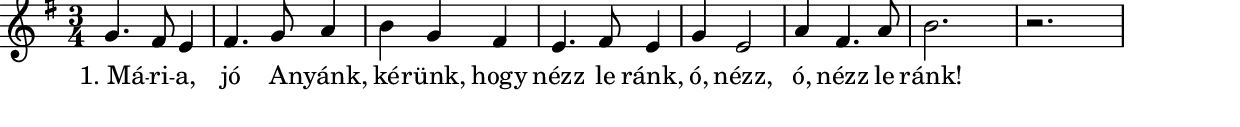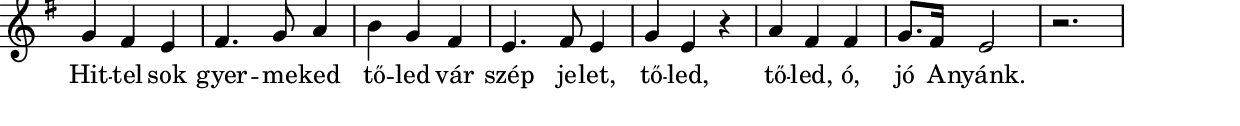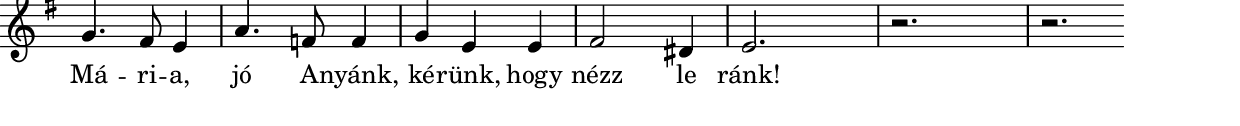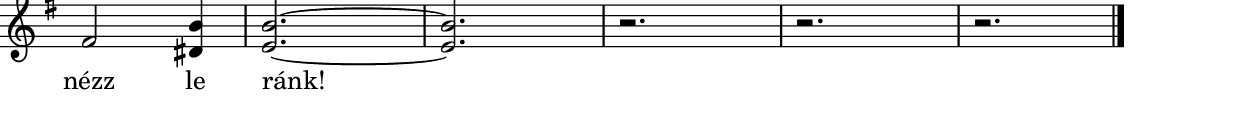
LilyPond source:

% MusicXML to Lilypond converter by Kovi

szovegAAA = \lyricmode {  "1. Má" -- "ri" -- "a," "jó" "A" -- "nyánk," "ké" -- "rünk," "hogy" "nézz" "le" "ránk," "ó," "nézz," "ó," "nézz" "le" "ránk!" "Hit" -- "tel" "sok" "gyer" -- "me" -- "ked" "tő" -- "led" "vár" "szép" "je" -- "let," "tő" -- "led," "tő" -- "led," "ó," "jó" "A" -- "nyánk." "Má" -- "ri" -- "a," "jó" "A" -- "nyánk," "ké" -- "rünk," "hogy" "nézz" "le" "ránk!" "nézz" "le" "ránk!"  }

% Analyzing...
% 1 parts
% 1 Staff
% forceBassClefActive = 
melody = {
% 65 notes in the part
% 1 voices

\new Staff
\new Voice {
% 65 notes
% 29 mesaures

% Measure 1
\clef "treble"
\key g \major
\time 3/4 
g'4. fis'8 e'4 
% Measure 2
fis'4. g'8 a'4 
% Measure 3
b'4 g'4 fis'4 
% Measure 4
e'4. fis'8 e'4 
% Measure 5
g'4 e'2 
% Measure 6
a'4 fis'4. a'8 
% Measure 7
b'2. 
% Measure 8
r2. 
% Measure 9
\break
g'4 fis'4 e'4 
% Measure 10
fis'4. g'8 a'4 
% Measure 11
b'4 g'4 fis'4 
% Measure 12
e'4. fis'8 e'4 
% Measure 13
g'4 e'4 r4 
% Measure 14
a'4 fis'4 fis'4 
% Measure 15
g'8. fis'16 e'2 
% Measure 16
r2. 
% Measure 17
\break
g'4. fis'8 e'4 
% Measure 18
a'4. f'8 f'4 
% Measure 19
g'4 e'4 e'4 
% Measure 20
fis'2 dis'4 
% Measure 21
e'2. 
% Measure 22
r2. 
% Measure 23
r2. \bar ":|" 
% Measure 24
\break
fis'2 <dis' b' >4 
% Measure 25
<e' b' >2.~ 
% Measure 26
<e' b' >2. 
% Measure 27
r2. 
% Measure 28
r2. 
% Measure 29
r2. \bar "|." 
} % voice
\addlyrics { \szovegAAA }

} % melody


harmonies = \chordmode {
% 26 chords
\germanChords
e4:m s4 s4 b4:7 s4 s4 e4:m s4 s4 a4 s4 s4 c4 s4 s4 d4 s4 s4 g4 s4 s4 b4:7 s4 s4 e4:m s4 s4 b4:7 s4 s4 e4:m s4 s4 a4 s4 s4 c4 s4 s4 d4 s4 s4 e4:m s4 s4 s4 s4 s4 s4 s4 s4 f4 s4 s4 c4 s4 s4 b4:7 s4 s4 e4 s4 s4 e4:m s4 s4 s4 s4 s4 b4:7 s4 s4 e4 s4 s4 e4:m s4 s4 e4 s4 s4 e4:m s4 s4 e4
}

\include "../../definitions.ly"
